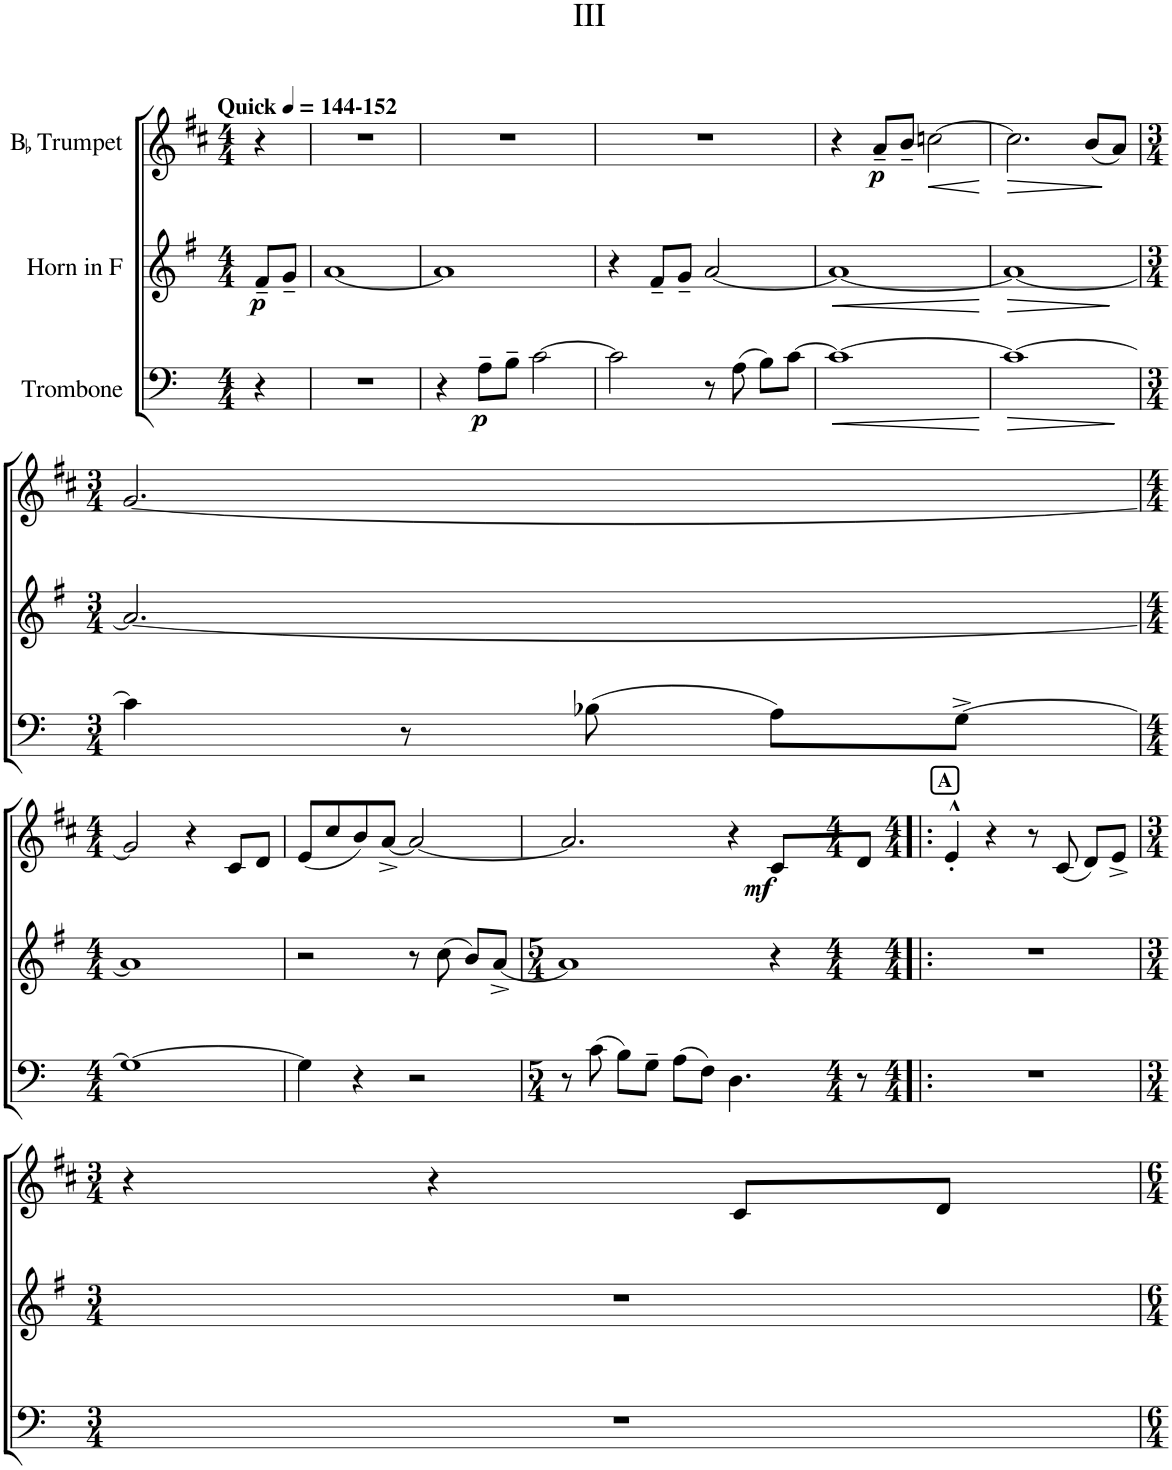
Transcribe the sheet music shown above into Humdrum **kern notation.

**kern	**dynam	**kern	**dynam	**kern	**dynam
*part3	*part3	*part2	*part2	*part1	*part1
*staff3	*staff3	*staff2	*staff2	*staff1	*staff1
*I"Trombone	*	*I"Horn in F	*	*I"BaccidentalFlat Trumpet	*
*I'Trb	*	*I'Hn	*	*I'Tpt	*
*clefF4	*	*clefG2	*	*clefG2	*
*	*	*Trd4c7	*	*Trd1c2	*
*k[]	*	*k[f#]	*	*k[f#c#]	*
*M4/4	*	*M4/4	*	*M4/4	*
*MM144	*	*MM144	*	*MM144	*
=	=	=	=	=	=
!	!	!	!	!LO:TX:a:B:t=Quick	!
!	!	!	!	!LO:TX:a:B:t=-152	!
!	!	!	!LO:DY:b	!	!
4r	.	8f#~/L	p	4r	.
.	.	8g~/J	.	.	.
=1	=1	=1	=1	=1	=1
1r	.	[1a	.	1r	.
=2	=2	=2	=2	=2	=2
4r	.	1a]	.	1r	.
!	!LO:DY:b	!	!	!	!
8A~\L	p	.	.	.	.
8B~\J	.	.	.	.	.
[2c\	.	.	.	.	.
=3	=3	=3	=3	=3	=3
2c\]	.	4r	.	1r	.
.	.	8f#~/L	.	.	.
.	.	8g~/J	.	.	.
8r	.	[2a/	.	.	.
(8A\	.	.	.	.	.
8B\L)	.	.	.	.	.
[8c\J	.	.	.	.	.
=4	=4	=4	=4	=4	=4
!	!LO:HP:b	!	!LO:HP:b	!	!
1c_	<	1a_	<	4r	.
!	!	!	!	!	!LO:DY:b
.	.	.	.	8a~/L	p
.	.	.	.	8b~/J	.
!	!	!	!	!	!LO:HP:b
.	.	.	.	[2ccn\	<
.	[	.	[	.	[
=5	=5	=5	=5	=5	=5
!	!LO:HP:b	!	!LO:HP:b	!	!LO:HP:b
1c_	>	1a_	>	2.cc\]	>
.	.	.	.	(8b/L	.
.	.	.	.	8a/J)	]
.	]	.	]	.	.
!!LO:LB:g=z
=6	=6	=6	=6	=6	=6
*M3/4	*	*M3/4	*	*M3/4	*
4c\]	.	2.a/_	.	[2.g/	.
8r	.	.	.	.	.
(8B-X\	.	.	.	.	.
8A\L)	.	.	.	.	.
[8G^\J	.	.	.	.	.
!!LO:LB:g=z
=7	=7	=7	=7	=7	=7
*M4/4	*	*M4/4	*	*M4/4	*
1G_	.	1a]	.	2g/]	.
.	.	.	.	4r	.
.	.	.	.	8c#/L	.
.	.	.	.	8d/J	.
=8	=8	=8	=8	=8	=8
4G\]	.	2r	.	(8e/L	.
.	.	.	.	8cc#/	.
4r	.	.	.	8b/)	.
.	.	.	.	[8a^/J	.
2r	.	8r	.	2a/_	.
.	.	(8cc\	.	.	.
.	.	8b/L)	.	.	.
.	.	[8a^/J	.	.	.
=9	=9	=9	=9	=9	=9
*M5/4	*	*M5/4	*	*	*
8r	.	1a]	.	2.a/]	.
(8c\	.	.	.	.	.
8B\L)	.	.	.	.	.
8G~\J	.	.	.	.	.
(8A\L	.	.	.	.	.
8F\J)	.	.	.	.	.
4.D\	.	.	.	4r	.
!	!	!	!	!	!LO:DY:b
.	.	4r	.	8c#/L	mf
8r	.	.	.	8d/J	.
=10!|:	=10!|:	=10!|:	=10!|:	=10!|:	=10!|:
*M4/4	*	*M4/4	*	*M4/4	*
!	!	!	!	!LO:TX:a:B:t=A	!
1r	.	1r	.	4e'^^/	.
.	.	.	.	4r	.
.	.	.	.	8r	.
.	.	.	.	(8c#/	.
.	.	.	.	8d/L)	.
.	.	.	.	8e^/J	.
!!LO:LB:g=z
=11	=11	=11	=11	=11	=11
*M3/4	*	*M3/4	*	*M3/4	*
2.r	.	2.r	.	4r	.
.	.	.	.	4r	.
.	.	.	.	8c#/L	.
.	.	.	.	8d/J	.
=	=	=	=	=	=
*-	*-	*-	*-	*-	*-
